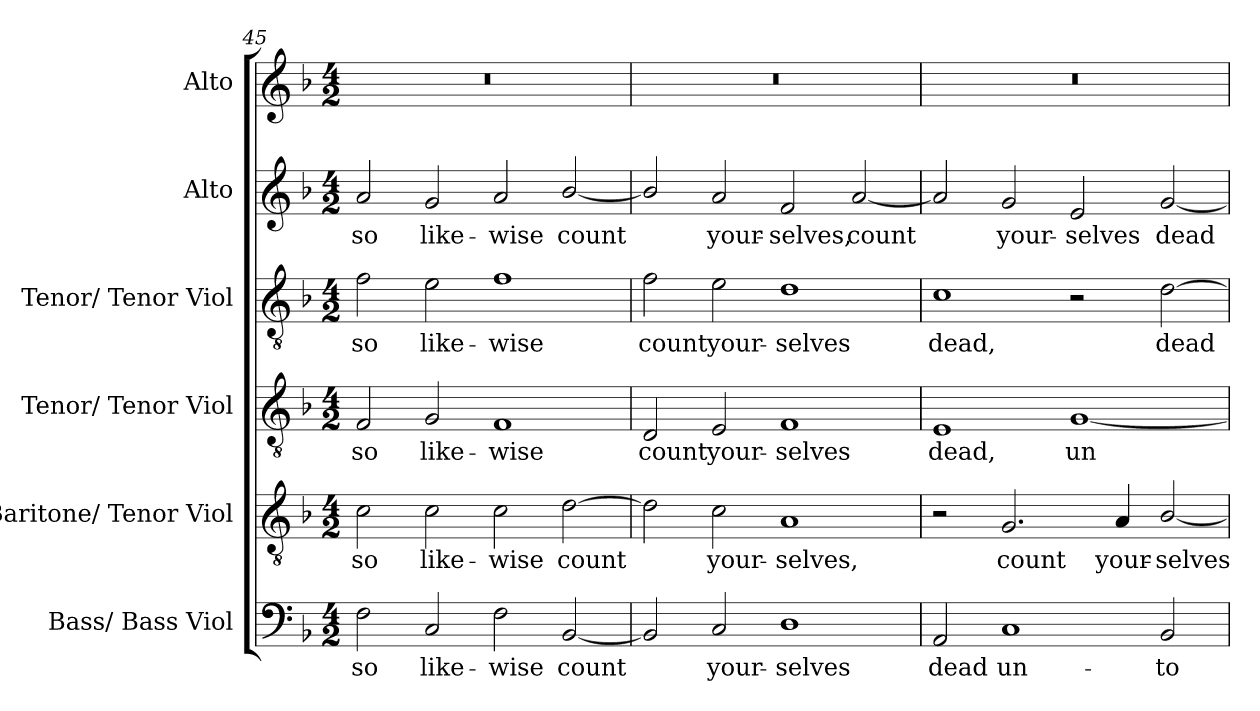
**kern	**text	**kern	**text	**kern	**text	**kern	**text	**kern	**text	**kern
*part6	*part6	*part5	*part5	*part4	*part4	*part3	*part3	*part2	*part2	*part1
*staff6	*staff6	*staff5	*staff5	*staff4	*staff4	*staff3	*staff3	*staff2	*staff2	*staff1
*I"Bass/ Bass Viol	*	*I"Baritone/ Tenor Viol	*	*I"Tenor/ Tenor Viol	*	*I"Tenor/ Tenor Viol	*	*I"Alto	*	*I"Alto
*I'B.	*	*I'T.	*	*	*	*	*	*	*	*
*clefF4	*	*clefGv2	*	*clefGv2	*	*clefGv2	*	*clefG2	*	*clefG2
*	*	*ITrd7c12	*	*ITrd7c12	*	*ITrd7c12	*	*	*	*
*k[b-]	*	*k[b-]	*	*k[b-]	*	*k[b-]	*	*k[b-]	*	*k[b-]
*F:	*	*F:	*	*F:	*	*F:	*	*F:	*	*F:
*M4/2	*	*M4/2	*	*M4/2	*	*M4/2	*	*M4/2	*	*M4/2
=45	=45	=45	=45	=45	=45	=45	=45	=45	=45	=45
!	!LO:LY:b:color=#000000	!	!	!	!	!	!	!	!	!
!	!	!	!LO:LY:b:color=#000000	!	!	!	!	!	!	!
!	!	!	!	!	!LO:LY:b:color=#000000	!	!	!	!	!
!	!	!	!	!	!	!	!LO:LY:b:color=#000000	!	!	!
!	!	!	!	!	!	!	!	!	!LO:LY:b:color=#000000	!LO:N:vis=1
2Fi\	so	2Ci\	so	2FFi/	so	2Fi\	so	2ai/	so	0r
!	!LO:LY:b:color=#000000	!	!	!	!	!	!	!	!	!
!	!	!	!LO:LY:b:color=#000000	!	!	!	!	!	!	!
!	!	!	!	!	!LO:LY:b:color=#000000	!	!	!	!	!
!	!	!	!	!	!	!	!LO:LY:b:color=#000000	!	!	!
!	!	!	!	!	!	!	!	!	!LO:LY:b:color=#000000	!
2Ci/	like-	2Ci\	like-	2GGi/	like-	2Ei\	like-	2gi/	like-	.
!	!LO:LY:b:color=#000000	!	!	!	!	!	!	!	!	!
!	!	!	!LO:LY:b:color=#000000	!	!	!	!	!	!	!
!	!	!	!	!	!LO:LY:b:color=#000000	!	!	!	!	!
!	!	!	!	!	!	!	!LO:LY:b:color=#000000	!	!	!
!	!	!	!	!	!	!	!	!	!LO:LY:b:color=#000000	!
2Fi\	-wise	2Ci\	-wise	1FFi	-wise	1Fi	-wise	2ai/	-wise	.
!	!LO:LY:b:color=#000000	!	!	!	!	!	!	!	!	!
!	!	!	!LO:LY:b:color=#000000	!	!	!	!	!	!	!
!	!	!	!	!	!	!	!	!	!LO:LY:b:color=#000000	!
[2BB-i/	count	[2Di\	count	.	.	.	.	[2b-i/	count	.
=46	=46	=46	=46	=46	=46	=46	=46	=46	=46	=46
!	!	!	!	!	!LO:LY:b:color=#000000	!	!	!	!	!
!	!	!	!	!	!	!	!LO:LY:b:color=#000000	!	!	!LO:N:vis=1
2BB-i/]	.	2Di\]	.	2DDi/	count	2Fi\	count	2b-i/]	.	0r
!	!LO:LY:b:color=#000000	!	!	!	!	!	!	!	!	!
!	!	!	!LO:LY:b:color=#000000	!	!	!	!	!	!	!
!	!	!	!	!	!LO:LY:b:color=#000000	!	!	!	!	!
!	!	!	!	!	!	!	!LO:LY:b:color=#000000	!	!	!
!	!	!	!	!	!	!	!	!	!LO:LY:b:color=#000000	!
2Ci/	your-	2Ci\	your-	2EEi/	your-	2Ei\	your-	2ai/	your-	.
!	!LO:LY:b:color=#000000	!	!	!	!	!	!	!	!	!
!	!	!	!LO:LY:b:color=#000000	!	!	!	!	!	!	!
!	!	!	!	!	!LO:LY:b:color=#000000	!	!	!	!	!
!	!	!	!	!	!	!	!LO:LY:b:color=#000000	!	!	!
!	!	!	!	!	!	!	!	!	!LO:LY:b:color=#000000	!
1Di	-selves	1AAi	-selves,	1FFi	-selves	1Di	-selves	2fi/	-selves,	.
!	!	!	!	!	!	!	!	!	!LO:LY:b:color=#000000	!
.	.	.	.	.	.	.	.	[2ai/	count	.
!!LO:PB:g=z
=47	=47	=47	=47	=47	=47	=47	=47	=47	=47	=47
!	!LO:LY:b:color=#000000	!	!	!	!	!	!	!	!	!
!	!	!	!	!	!LO:LY:b:color=#000000	!	!	!	!	!
!	!	!	!	!	!	!	!LO:LY:b:color=#000000	!	!	!LO:N:vis=1
2AAi/	dead	2r	.	1EEi	dead,	1Ci	dead,	2ai/]	.	0r
!	!LO:LY:b:color=#000000	!	!	!	!	!	!	!	!	!
!	!	!	!LO:LY:b:color=#000000	!	!	!	!	!	!	!
!	!	!	!	!	!	!	!	!	!LO:LY:b:color=#000000	!
1Ci	un-	2.GGi/	count	.	.	.	.	2gi/	your-	.
!	!	!	!	!	!LO:LY:b:color=#000000	!	!	!	!	!
!	!	!	!	!	!	!	!	!	!LO:LY:b:color=#000000	!
.	.	.	.	[1GGi	un-	2r	.	2ei/	-selves	.
!	!	!	!LO:LY:b:color=#000000	!	!	!	!	!	!	!
.	.	4AAi/	your-	.	.	.	.	.	.	.
!	!LO:LY:b:color=#000000	!	!	!	!	!	!	!	!	!
!	!	!	!LO:LY:b:color=#000000	!	!	!	!	!	!	!
!	!	!	!	!	!	!	!LO:LY:b:color=#000000	!	!	!
!	!	!	!	!	!	!	!	!	!LO:LY:b:color=#000000	!
2BB-i/	-to	[2BB-i/	-selves	.	.	[2Di\	dead	[2gi/	dead	.
=	=	=	=	=	=	=	=	=	=	=
*-	*-	*-	*-	*-	*-	*-	*-	*-	*-	*-
